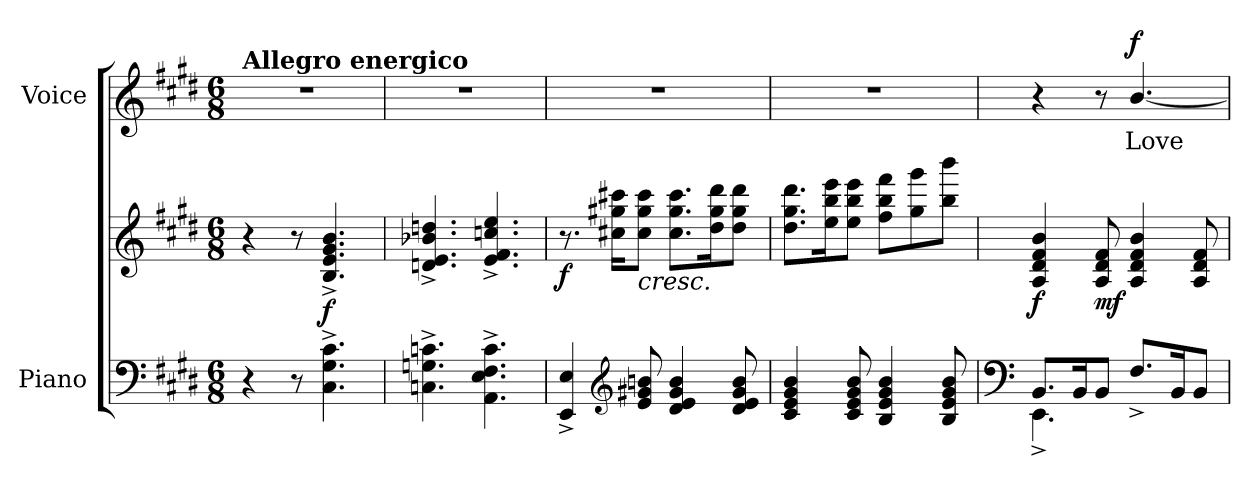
**kern	**kern	**dynam	**kern	**text	**dynam
*part2	*part2	*part2	*part1	*part1	*part1
*staff3	*staff2	*staff2/3	*staff1	*staff1	*staff1
*I"Piano	*	*	*I"Voice	*	*
*I'Pno	*	*	*	*	*
*clefF4	*clefG2	*	*clefG2	*	*
*k[f#c#g#d#]	*k[f#c#g#d#]	*	*k[f#c#g#d#]	*	*
*M6/8	*M6/8	*	*M6/8	*	*
=1	=1	=1	=1	=1	=1
!	!	!	!LO:TX:a:B:t=Allegro energico	!	!
4r	4r	.	2.r	.	.
8r	8r	.	.	.	.
!	!	!LO:DY:b	!	!	!
4.C#\^ 4.G#\^ 4.c#\^	4.B/^> 4.e/^> 4.g#/^> 4.b/^>	f	.	.	.
=2	=2	=2	=2	=2	=2
4.Cn\^ 4.Gn\^ 4.cn\^	4.dn/^> 4.e/^> 4.b-X/^> 4.ddn/^>	.	2.r	.	.
4.AA\^ 4.E\^ 4.F#\^ 4.c\^	4.e/^> 4.f#/^> 4.ccn/^> 4.ee/^>	.	.	.	.
=3	=3	=3	=3	=3	=3
!	!	!LO:DY:b	!	!	!
4EE/^> 4E/^>	8.r	f	2.r	.	.
.	16cc#X\ 16gg#X\ 16ccc#X\KL	.	.	.	.
*clefG2	*	*	*	*	*
!	!	!LO:HP:b	!	!	!
8e/ 8g#X/ 8bn/	8cc#\ 8gg#\ 8ccc#\J	<	.	.	.
4d#/ 4e/ 4g#/ 4b/	8.cc#\ 8.gg#\ 8.ccc#\L	.	.	.	.
.	16dd#\ 16gg#\ 16ddd#\K	.	.	.	.
8d#/ 8e/ 8g#/ 8b/	8dd#\ 8gg#\ 8ddd#\J	.	.	.	.
!!LO:LB:g=z
=4	=4	=4	=4	=4	=4
4c#/ 4e/ 4g#/ 4b/	8.dd#\ 8.gg#\ 8.ddd#\L	.	2.r	.	.
.	16ee\ 16bb\ 16eee\K	.	.	.	.
8c#/ 8e/ 8g#/ 8b/	8ee\ 8bb\ 8eee\J	.	.	.	.
4B/ 4e/ 4g#/ 4b/	8ff#\ 8bb\ 8fff#\L	.	.	.	.
.	8gg#\ 8ggg#\	.	.	.	.
8B/ 8e/ 8g#/ 8b/	8bb\ 8bbb\J	.	.	.	.
=5	=5	=5	=5	=5	=5
*clefF4	*	*	*	*	*
*^	*	*	*	*	*
!	!	!	!LO:DY:b	!	!	!
8.BB/L	4.EE^\	4A/ 4d#/ 4f#/ 4b/	f	4r	.	.
16BB/K	.	.	.	.	.	.
!	!	!	!LO:DY:n=1:b	!	!	!
8BB/J	.	8A/ 8d#/ 8f#/	[ mf	8r	.	.
!	!	!	!	!	!LO:LY:b	!LO:DY:a
8.F#^>/L	4.ryy	4A/ 4d#/ 4f#/ 4b/	.	[4.b/	Love	f
16BB/K	.	.	.	.	.	.
8BB/J	.	8A/ 8d#/ 8f#/	.	.	.	.
*v	*v	*	*	*	*	*
=	=	=	=	=	=
*-	*-	*-	*-	*-	*-
